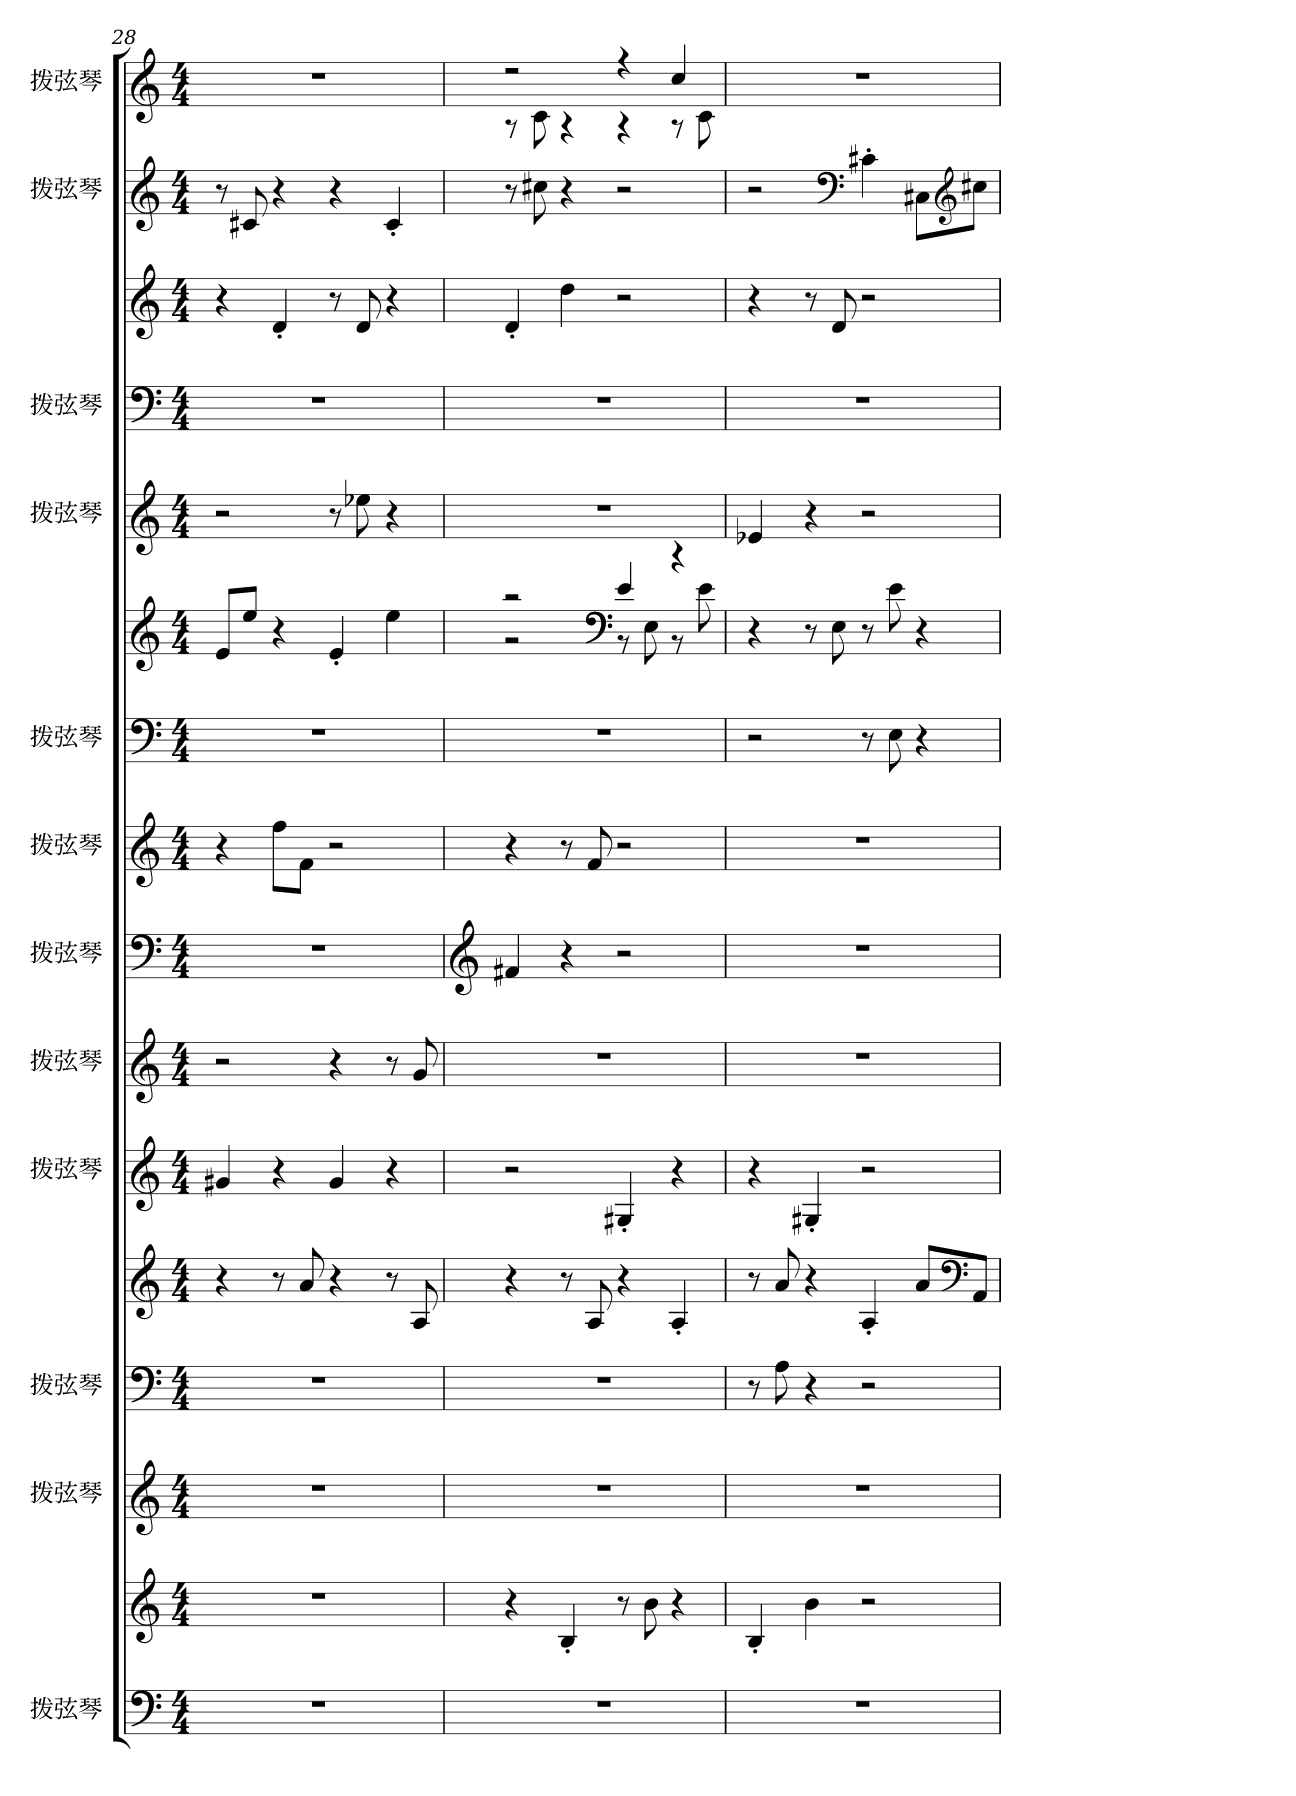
**kern	**kern	**kern	**kern	**kern	**kern	**kern	**kern	**kern	**kern	**kern	**kern	**kern	**kern	**kern	**kern
*part12	*part12	*part11	*part10	*part10	*part9	*part8	*part7	*part6	*part5	*part5	*part4	*part3	*part3	*part2	*part1
*staff16	*staff15	*staff14	*staff13	*staff12	*staff11	*staff10	*staff9	*staff8	*staff7	*staff6	*staff5	*staff4	*staff3	*staff2	*staff1
*I"拨弦琴	*	*I"拨弦琴	*I"拨弦琴	*	*I"拨弦琴	*I"拨弦琴	*I"拨弦琴	*I"拨弦琴	*I"拨弦琴	*	*I"拨弦琴	*I"拨弦琴	*	*I"拨弦琴	*I"拨弦琴
*clefF4	*clefG2	*clefG2	*clefF4	*clefG2	*clefG2	*clefG2	*clefF4	*clefG2	*clefF4	*clefG2	*clefG2	*clefF4	*clefG2	*clefG2	*clefG2
*k[]	*k[]	*k[]	*k[]	*k[]	*k[]	*k[]	*k[]	*k[]	*k[]	*k[]	*k[]	*k[]	*k[]	*k[]	*k[]
*M4/4	*M4/4	*M4/4	*M4/4	*M4/4	*M4/4	*M4/4	*M4/4	*M4/4	*M4/4	*M4/4	*M4/4	*M4/4	*M4/4	*M4/4	*M4/4
=28	=28	=28	=28	=28	=28	=28	=28	=28	=28	=28	=28	=28	=28	=28	=28
1r	1r	1r	1r	4r	4g#X/	2r	1r	4r	1r	8e/L	2r	1r	4r	8r	1r
.	.	.	.	.	.	.	.	.	.	8ee/J	.	.	.	8c#X/	.
.	.	.	.	8r	4r	.	.	8ff\L	.	4r	.	.	4d'/	4r	.
.	.	.	.	8a/	.	.	.	8f\J	.	.	.	.	.	.	.
.	.	.	.	4r	4g#/	4r	.	2r	.	4e'/	8r	.	8r	4r	.
.	.	.	.	.	.	.	.	.	.	.	8ee-X\	.	8d/	.	.
.	.	.	.	8r	4r	8r	.	.	.	4ee\	4r	.	4r	4c#'/	.
.	.	.	.	8A/	.	8g/	.	.	.	.	.	.	.	.	.
!!LO:PB:g=z
=29	=29	=29	=29	=29	=29	=29	=29	=29	=29	=29	=29	=29	=29	=29	=29
*	*	*	*	*	*	*	*clefG2	*	*	*	*	*	*	*	*
*	*	*	*	*	*	*	*	*	*	*^	*	*	*	*	*^
1r	4r	1r	1r	4r	2r	1r	4f#X/	4r	1r	2r	2r	1r	1r	4d'/	8r	2r	8r
.	.	.	.	.	.	.	.	.	.	.	.	.	.	.	8cc#X\	.	8c\
.	4B'/	.	.	8r	.	.	4r	8r	.	.	.	.	.	4dd\	4r	.	4r
.	.	.	.	8A/	.	.	.	8f/	.	.	.	.	.	.	.	.	.
*	*	*	*	*	*	*	*	*	*	*clefF4	*	*	*	*	*	*	*
.	8r	.	.	4r	4G#X'/	.	2r	2r	.	4e/	8r	.	.	2r	2r	4r	4r
.	8b\	.	.	.	.	.	.	.	.	.	8E\	.	.	.	.	.	.
.	4r	.	.	4A'/	4r	.	.	.	.	4r	8r	.	.	.	.	4cc/	8r
.	.	.	.	.	.	.	.	.	.	.	8e\	.	.	.	.	.	8c\
*	*	*	*	*	*	*	*	*	*	*v	*v	*	*	*	*	*v	*v
=30	=30	=30	=30	=30	=30	=30	=30	=30	=30	=30	=30	=30	=30	=30	=30
1r	4B'/	1r	8r	8r	4r	1r	1r	1r	2r	4r	4e-X/	1r	4r	2r	1r
.	.	.	8A\	8a/	.	.	.	.	.	.	.	.	.	.	.
.	4b\	.	4r	4r	4G#X'/	.	.	.	.	8r	4r	.	8r	.	.
.	.	.	.	.	.	.	.	.	.	8E\	.	.	8d/	.	.
*	*	*	*	*	*	*	*	*	*	*	*	*	*	*clefF4	*
.	2r	.	2r	4A'/	2r	.	.	.	8r	8r	2r	.	2r	4c#X'\	.
.	.	.	.	.	.	.	.	.	8E\	8e\	.	.	.	.	.
.	.	.	.	8a/L	.	.	.	.	4r	4r	.	.	.	8C#X\L	.
*	*	*	*	*clefF4	*	*	*	*	*	*	*	*	*	*clefG2	*
.	.	.	.	8AA/J	.	.	.	.	.	.	.	.	.	8cc#X\J	.
=	=	=	=	=	=	=	=	=	=	=	=	=	=	=	=
*-	*-	*-	*-	*-	*-	*-	*-	*-	*-	*-	*-	*-	*-	*-	*-
